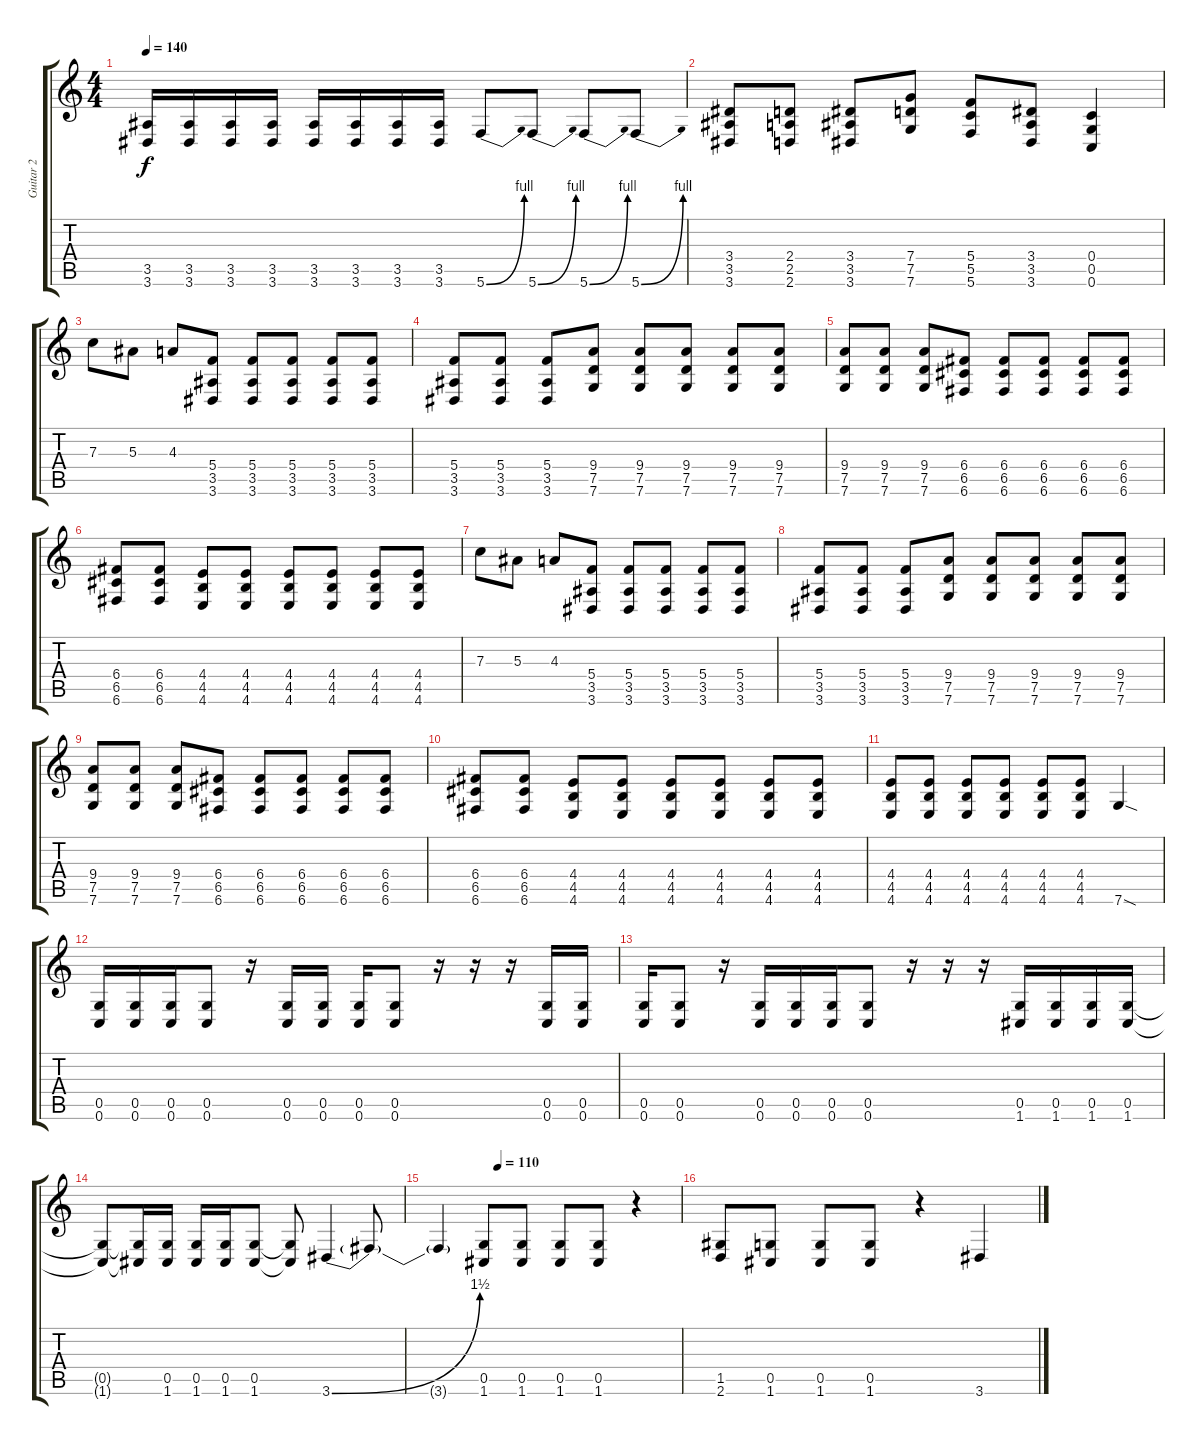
\track ("Guitar 2" "Guitar 2") {instrument distortionguitar}
\staff {score tabs}
\tuning (D4 A3 F3 C3 G2 C2) {hide}
\ts (4 4)
\tempo 140
\clef g2
\ks c
(3.5 3.6).16{dy f} (3.5 3.6).16 (3.5 3.6).16 (3.5 3.6).16 (3.5 3.6).16 (3.5 3.6).16 (3.5 3.6).16 (3.5 3.6).16 5.6{be (bend 0 0 60 4)}.8 5.6{be (bend 0 0 60 4)}.8 5.6{be (bend 0 0 60 4)}.8 5.6{be (bend 0 0 60 4)}.8 |
(3.4 3.5 3.6).8 (2.4 2.5 2.6).8 (3.4 3.5 3.6).8 (7.4 7.5 7.6).8 (5.4 5.5 5.6).8 (3.4 3.5 3.6).8 (0.4 0.5 0.6).4 |
7.3.8 5.3.8 4.3.8 (5.4 3.5 3.6).8 (5.4 3.5 3.6).8 (5.4 3.5 3.6).8 (5.4 3.5 3.6).8 (5.4 3.5 3.6).8 |
(5.4 3.5 3.6).8 (5.4 3.5 3.6).8 (5.4 3.5 3.6).8 (9.4 7.5 7.6).8 (9.4 7.5 7.6).8 (9.4 7.5 7.6).8 (9.4 7.5 7.6).8 (9.4 7.5 7.6).8 |
(9.4 7.5 7.6).8 (9.4 7.5 7.6).8 (9.4 7.5 7.6).8 (6.4 6.5 6.6).8 (6.4 6.5 6.6).8 (6.4 6.5 6.6).8 (6.4 6.5 6.6).8 (6.4 6.5 6.6).8 |
(6.4 6.5 6.6).8 (6.4 6.5 6.6).8 (4.4 4.5 4.6).8 (4.4 4.5 4.6).8 (4.4 4.5 4.6).8 (4.4 4.5 4.6).8 (4.4 4.5 4.6).8 (4.4 4.5 4.6).8 |
7.3.8 5.3.8 4.3.8 (5.4 3.5 3.6).8 (5.4 3.5 3.6).8 (5.4 3.5 3.6).8 (5.4 3.5 3.6).8 (5.4 3.5 3.6).8 |
(5.4 3.5 3.6).8 (5.4 3.5 3.6).8 (5.4 3.5 3.6).8 (9.4 7.5 7.6).8 (9.4 7.5 7.6).8 (9.4 7.5 7.6).8 (9.4 7.5 7.6).8 (9.4 7.5 7.6).8 |
(9.4 7.5 7.6).8 (9.4 7.5 7.6).8 (9.4 7.5 7.6).8 (6.4 6.5 6.6).8 (6.4 6.5 6.6).8 (6.4 6.5 6.6).8 (6.4 6.5 6.6).8 (6.4 6.5 6.6).8 |
(6.4 6.5 6.6).8 (6.4 6.5 6.6).8 (4.4 4.5 4.6).8 (4.4 4.5 4.6).8 (4.4 4.5 4.6).8 (4.4 4.5 4.6).8 (4.4 4.5 4.6).8 (4.4 4.5 4.6).8 |
(4.4 4.5 4.6).8 (4.4 4.5 4.6).8 (4.4 4.5 4.6).8 (4.4 4.5 4.6).8 (4.4 4.5 4.6).8 (4.4 4.5 4.6).8 7.6{sod}.4 |
(0.5 0.6).16 (0.5 0.6).16 (0.5 0.6).16 (0.5 0.6).8 r.16 (0.5 0.6).16 (0.5 0.6).16 (0.5 0.6).16 (0.5 0.6).8 r.16 r.16 r.16 (0.5 0.6).16 (0.5 0.6).16 |
(0.5 0.6).16 (0.5 0.6).8 r.16 (0.5 0.6).16 (0.5 0.6).16 (0.5 0.6).16 (0.5 0.6).8 r.16 r.16 r.16 (0.5 1.6).16 (0.5 1.6).16 (0.5 1.6).16 (0.5 1.6).16 |
(0.5{t} 1.6{t}).8 (0.5{t} 1.6{t}).16 (0.5 1.6).16 (0.5 1.6).16 (0.5 1.6).16 (0.5 1.6).8 (0.5{t} 1.6{t}).8 3.6{be (bend 0 0 60 6)}.4 3.6{t}.8 |
\tempo (110 0.25)
3.6{t}.4 (0.5 1.6).8 (0.5 1.6).8 (0.5 1.6).8 (0.5 1.6).8 r.4 |
(1.5 2.6).8 (0.5 1.6).8 (0.5 1.6).8 (0.5 1.6).8 r.4 3.6.4
